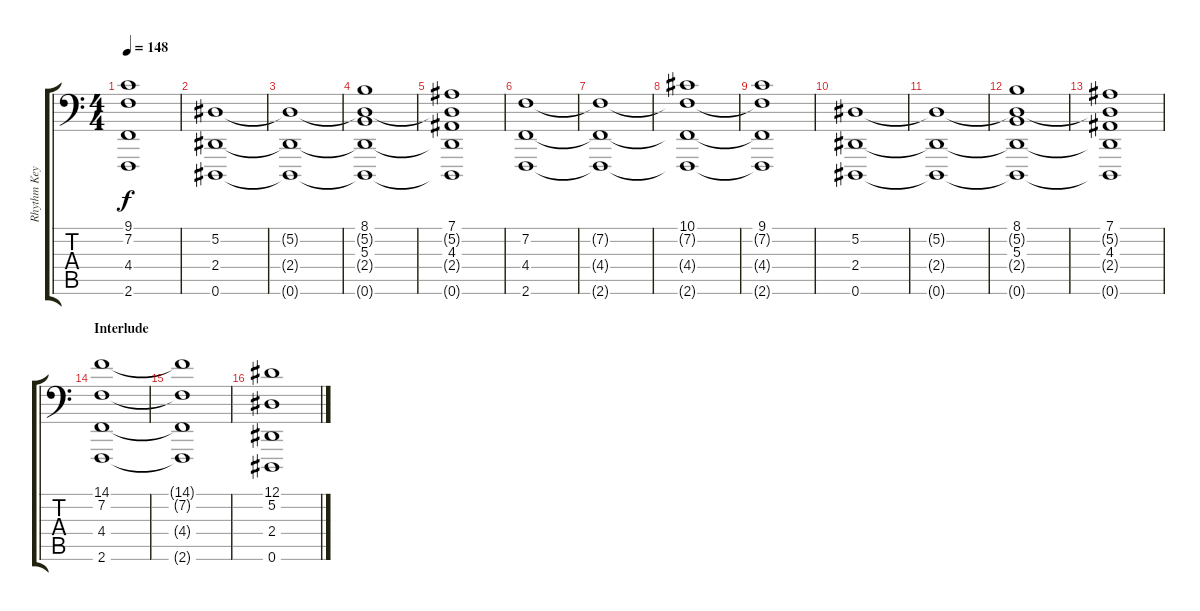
\track ("Rhythm Keyboard" "Rhythm Key") {instrument stringensemble1}
\staff {score tabs}
\tuning (Eb3 Bb2 Gb2 Db2 Ab1 Eb1) {hide}
\ts (4 4)
\tempo 148
\clef f4
\ks c
(9.1 7.2{t} 4.4{t} 2.6{t}).1{dy f} |
(5.2 2.4 0.6).1 |
(5.2{t} 2.4{t} 0.6{t}).1 |
(8.1 5.2{t} 5.3 2.4{t} 0.6{t}).1 |
(7.1 5.2{t} 4.3 2.4{t} 0.6{t}).1 |
(7.2 4.4 2.6).1 |
(7.2{t} 4.4{t} 2.6{t}).1 |
(10.1 7.2{t} 4.4{t} 2.6{t}).1 |
(9.1 7.2{t} 4.4{t} 2.6{t}).1 |
(5.2 2.4 0.6).1 |
(5.2{t} 2.4{t} 0.6{t}).1 |
(8.1 5.2{t} 5.3 2.4{t} 0.6{t}).1 |
(7.1 5.2{t} 4.3 2.4{t} 0.6{t}).1 |
\section ("" "Interlude")
(14.1 7.2 4.4 2.6).1 |
(14.1{t} 7.2{t} 4.4{t} 2.6{t}).1 |
(12.1 5.2 2.4 0.6).1
